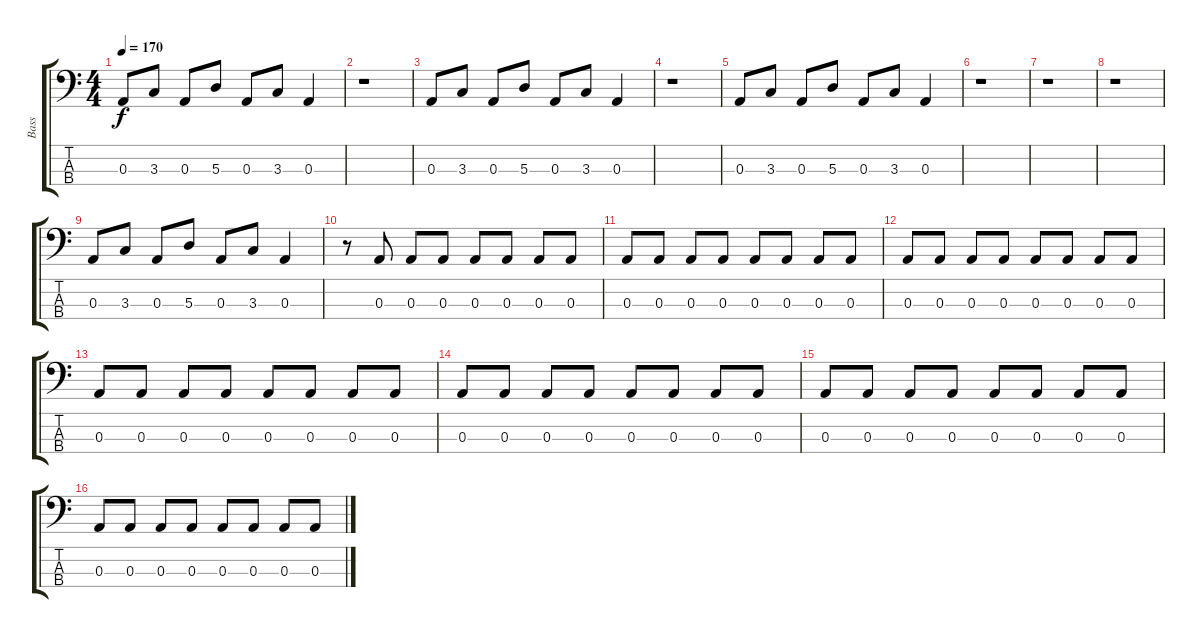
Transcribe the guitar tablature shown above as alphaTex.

\track ("Bass" "Bass") {instrument electricbasspick}
\staff {score tabs}
\tuning (G2 D2 A1 E1) {hide}
\ts (4 4)
\tempo 170
\clef f4
\ks c
0.3.8{dy f} 3.3.8 0.3.8 5.3.8 0.3.8 3.3.8 0.3.4 |
r.1 |
0.3.8 3.3.8 0.3.8 5.3.8 0.3.8 3.3.8 0.3.4 |
r.1 |
0.3.8 3.3.8 0.3.8 5.3.8 0.3.8 3.3.8 0.3.4 |
r.1 |
r.1 |
r.1 |
0.3.8 3.3.8 0.3.8 5.3.8 0.3.8 3.3.8 0.3.4 |
r.8 0.3.8 0.3.8 0.3.8 0.3.8 0.3.8 0.3.8 0.3.8 |
0.3.8 0.3.8 0.3.8 0.3.8 0.3.8 0.3.8 0.3.8 0.3.8 |
0.3.8 0.3.8 0.3.8 0.3.8 0.3.8 0.3.8 0.3.8 0.3.8 |
0.3.8 0.3.8 0.3.8 0.3.8 0.3.8 0.3.8 0.3.8 0.3.8 |
0.3.8 0.3.8 0.3.8 0.3.8 0.3.8 0.3.8 0.3.8 0.3.8 |
0.3.8 0.3.8 0.3.8 0.3.8 0.3.8 0.3.8 0.3.8 0.3.8 |
0.3.8 0.3.8 0.3.8 0.3.8 0.3.8 0.3.8 0.3.8 0.3.8
